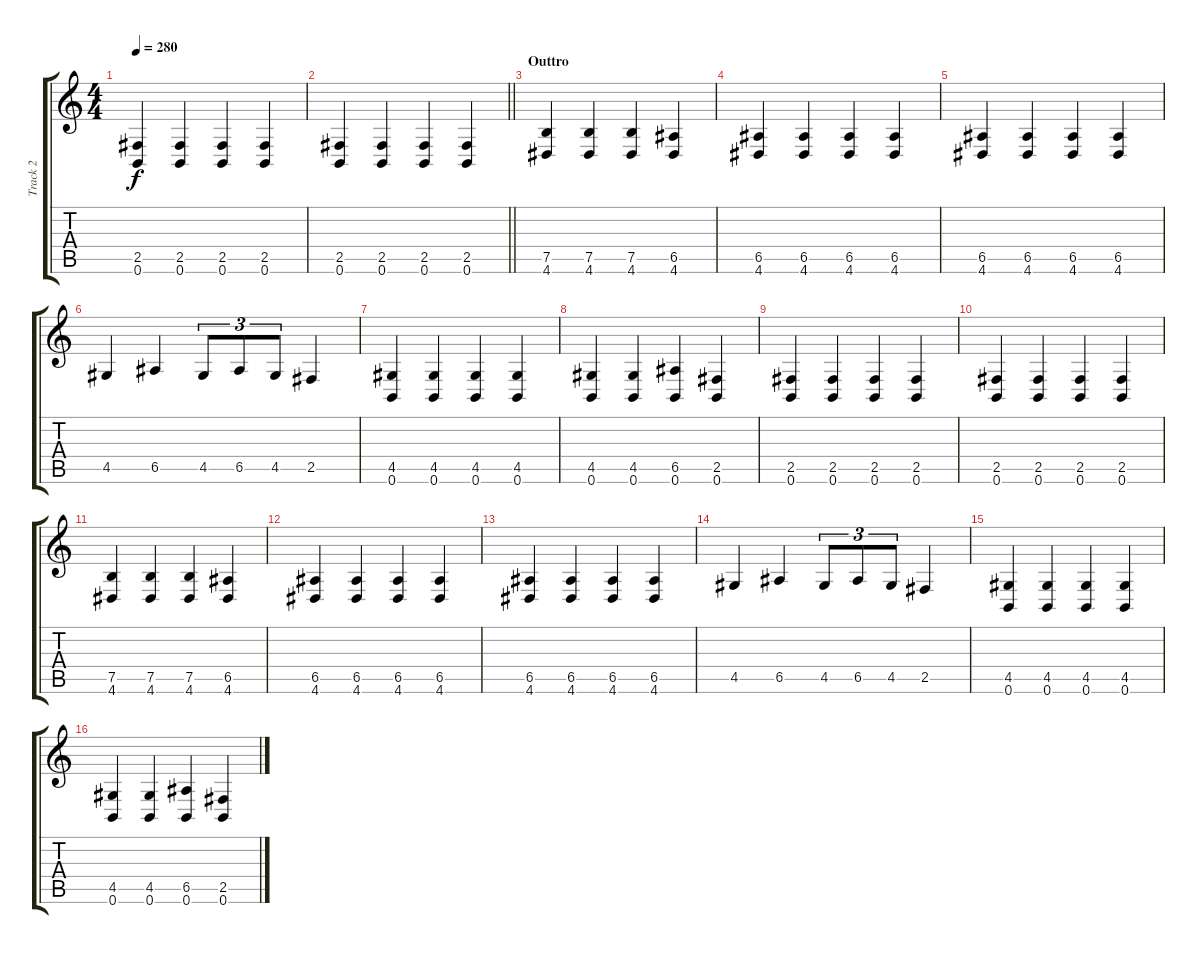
\track ("Track 2" "Track 2") {instrument distortionguitar}
\staff {score tabs}
\tuning (B3 Gb3 D3 A2 E2 B1) {hide}
\ts (4 4)
\tempo 280
\clef g2
\ks c
(2.5 0.6).4{dy f} (2.5 0.6).4 (2.5 0.6).4 (2.5 0.6).4 |
\barLineRight lightlight
(2.5 0.6).4 (2.5 0.6).4 (2.5 0.6).4 (2.5 0.6).4 |
\section ("" "Outtro")
(7.5 4.6).4 (7.5 4.6).4 (7.5 4.6).4 (6.5 4.6).4 |
(6.5 4.6).4 (6.5 4.6).4 (6.5 4.6).4 (6.5 4.6).4 |
(6.5 4.6).4 (6.5 4.6).4 (6.5 4.6).4 (6.5 4.6).4 |
4.5.4 6.5.4 4.5.8{tu (3 2)} 6.5.8{tu (3 2)} 4.5.8{tu (3 2)} 2.5.4 |
(4.5 0.6).4 (4.5 0.6).4 (4.5 0.6).4 (4.5 0.6).4 |
(4.5 0.6).4 (4.5 0.6).4 (6.5 0.6).4 (2.5 0.6).4 |
(2.5 0.6).4 (2.5 0.6).4 (2.5 0.6).4 (2.5 0.6).4 |
(2.5 0.6).4 (2.5 0.6).4 (2.5 0.6).4 (2.5 0.6).4 |
(7.5 4.6).4 (7.5 4.6).4 (7.5 4.6).4 (6.5 4.6).4 |
(6.5 4.6).4 (6.5 4.6).4 (6.5 4.6).4 (6.5 4.6).4 |
(6.5 4.6).4 (6.5 4.6).4 (6.5 4.6).4 (6.5 4.6).4 |
4.5.4 6.5.4 4.5.8{tu (3 2)} 6.5.8{tu (3 2)} 4.5.8{tu (3 2)} 2.5.4 |
(4.5 0.6).4 (4.5 0.6).4 (4.5 0.6).4 (4.5 0.6).4 |
(4.5 0.6).4 (4.5 0.6).4 (6.5 0.6).4 (2.5 0.6).4
